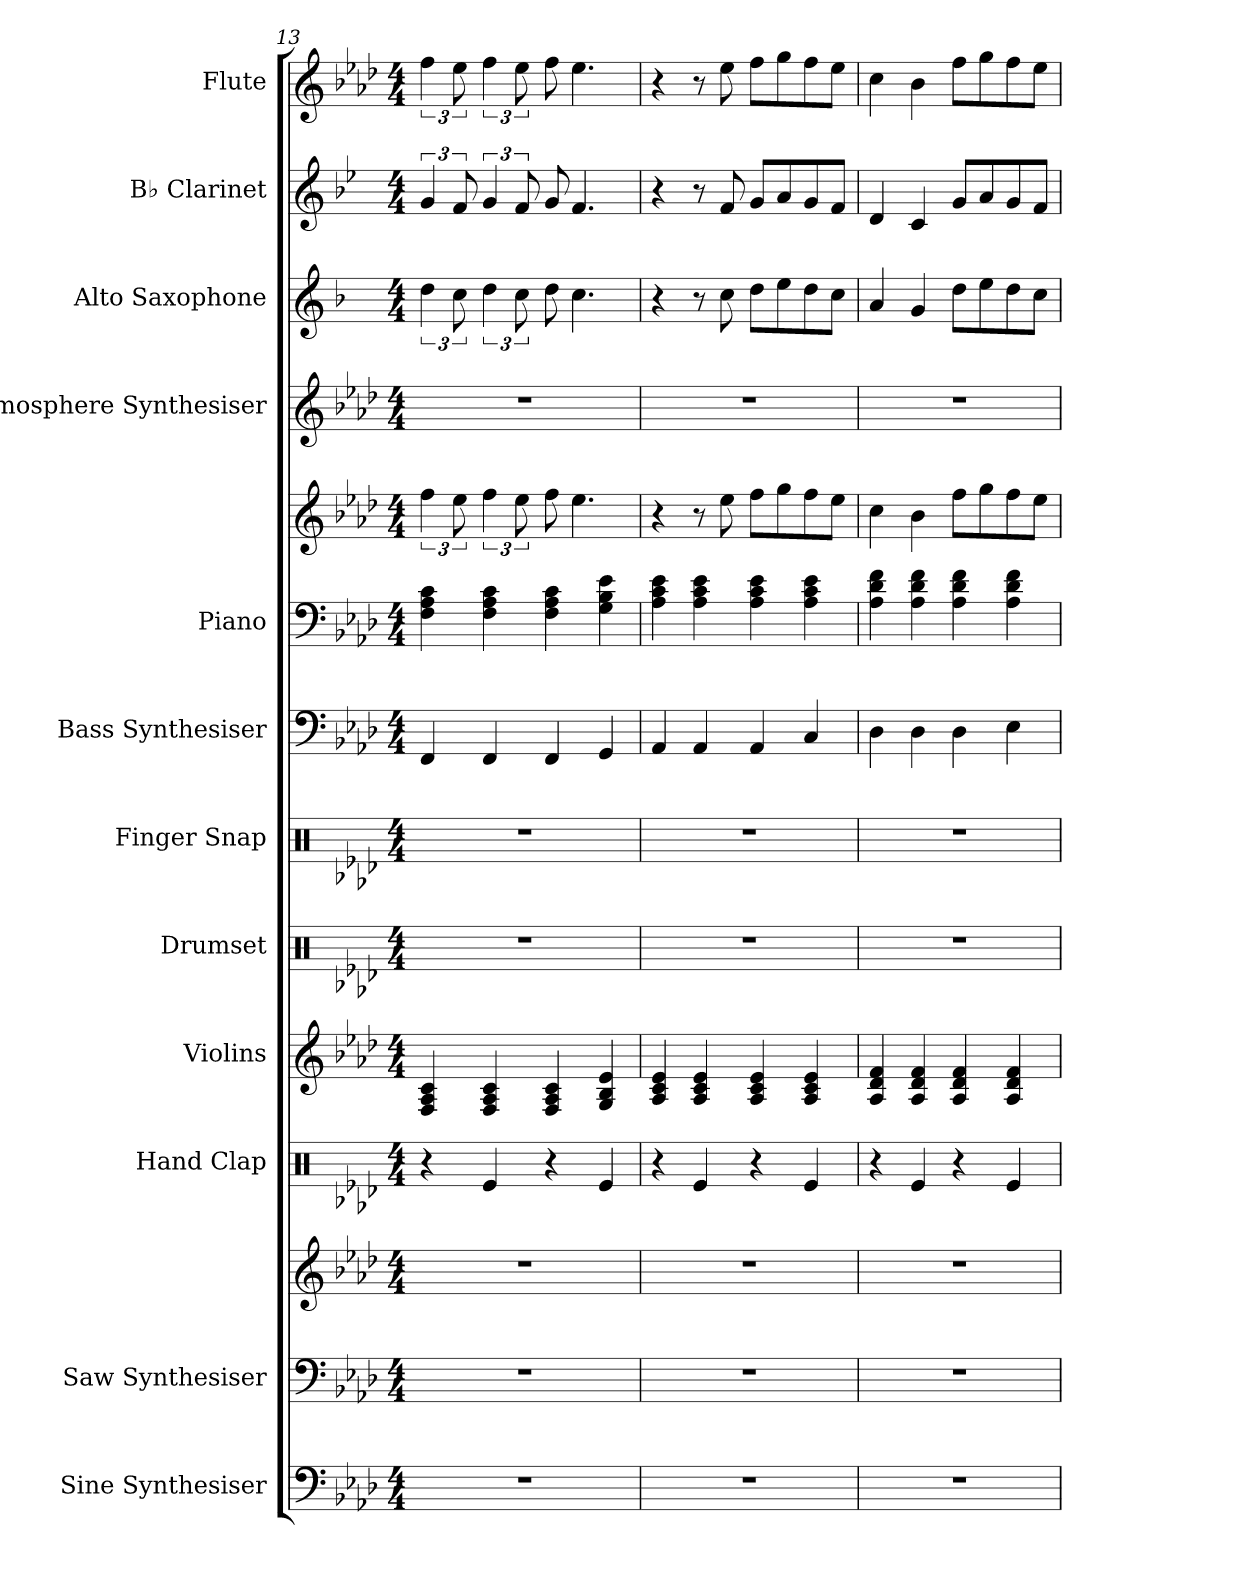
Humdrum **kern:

**kern	**kern	**kern	**kern	**kern	**kern	**kern	**kern	**kern	**kern	**kern	**kern	**kern	**kern
*part12	*part11	*part11	*part10	*part9	*part8	*part7	*part6	*part5	*part5	*part4	*part3	*part2	*part1
*staff14	*staff13	*staff12	*staff11	*staff10	*staff9	*staff8	*staff7	*staff6	*staff5	*staff4	*staff3	*staff2	*staff1
*I"Sine Synthesiser	*I"Saw Synthesiser	*	*I"Hand Clap	*I"Violins	*I"Drumset	*I"Finger Snap	*I"Bass Synthesiser	*I"Piano	*	*I"Atmosphere Synthesiser	*I"Alto Saxophone	*I"B♭ Clarinet	*I"Flute
*I'Synth.	*I'Synth.	*	*I'Hd. Clp.	*I'Vlns.	*I'D. Set	*I'Fi. Sna.	*I'Synth.	*I'Pno.	*	*I'Synth.	*I'A. Sax.	*I'B♭ Cl.	*I'Fl.
*clefF4	*clefF4	*clefG2	*clefX	*clefG2	*clefX	*clefX	*clefF4	*clefF4	*clefG2	*clefG2	*clefG2	*clefG2	*clefG2
*	*	*	*	*	*	*	*	*	*	*	*ITrd5c9	*ITrd1c2	*
*k[b-e-a-d-]	*k[b-e-a-d-]	*k[b-e-a-d-]	*k[b-e-a-d-]	*k[b-e-a-d-]	*k[b-e-a-d-]	*k[b-e-a-d-]	*k[b-e-a-d-]	*k[b-e-a-d-]	*k[b-e-a-d-]	*k[b-e-a-d-]	*k[b-e-a-d-]	*k[b-e-a-d-]	*k[b-e-a-d-]
*M4/4	*M4/4	*M4/4	*M4/4	*M4/4	*M4/4	*M4/4	*M4/4	*M4/4	*M4/4	*M4/4	*M4/4	*M4/4	*M4/4
=13	=13	=13	=13	=13	=13	=13	=13	=13	=13	=13	=13	=13	=13
1r	1r	1r	4r	4F/ 4A-/ 4c/	1r	1r	4FF/	4F\ 4A-\ 4c\	6ff\	1r	6f\	6f/	6ff\
.	.	.	.	.	.	.	.	.	12ee-\	.	12e-\	12e-/	12ee-\
.	.	.	4Re/	4F/ 4A-/ 4c/	.	.	4FF/	4F\ 4A-\ 4c\	6ff\	.	6f\	6f/	6ff\
.	.	.	.	.	.	.	.	.	12ee-\	.	12e-\	12e-/	12ee-\
.	.	.	4r	4F/ 4A-/ 4c/	.	.	4FF/	4F\ 4A-\ 4c\	8ff\	.	8f\	8f/	8ff\
.	.	.	.	.	.	.	.	.	4.ee-\	.	4.e-\	4.e-/	4.ee-\
.	.	.	4Re/	4G/ 4B-/ 4e-/	.	.	4GG/	4G\ 4B-\ 4e-\	.	.	.	.	.
=14	=14	=14	=14	=14	=14	=14	=14	=14	=14	=14	=14	=14	=14
1r	1r	1r	4r	4A-/ 4c/ 4e-/	1r	1r	4AA-/	4A-\ 4c\ 4e-\	4r	1r	4r	4r	4r
.	.	.	4Re/	4A-/ 4c/ 4e-/	.	.	4AA-/	4A-\ 4c\ 4e-\	8r	.	8r	8r	8r
.	.	.	.	.	.	.	.	.	8ee-\	.	8e-\	8e-/	8ee-\
.	.	.	4r	4A-/ 4c/ 4e-/	.	.	4AA-/	4A-\ 4c\ 4e-\	8ff\L	.	8f\L	8f/L	8ff\L
.	.	.	.	.	.	.	.	.	8gg\	.	8g\	8g/	8gg\
.	.	.	4Re/	4A-/ 4c/ 4e-/	.	.	4C/	4A-\ 4c\ 4e-\	8ff\	.	8f\	8f/	8ff\
.	.	.	.	.	.	.	.	.	8ee-\J	.	8e-\J	8e-/J	8ee-\J
=15	=15	=15	=15	=15	=15	=15	=15	=15	=15	=15	=15	=15	=15
1r	1r	1r	4r	4A-/ 4d-/ 4f/	1r	1r	4D-\	4A-\ 4d-\ 4f\	4cc\	1r	4c/	4c/	4cc\
.	.	.	4Re/	4A-/ 4d-/ 4f/	.	.	4D-\	4A-\ 4d-\ 4f\	4b-\	.	4B-/	4B-/	4b-\
.	.	.	4r	4A-/ 4d-/ 4f/	.	.	4D-\	4A-\ 4d-\ 4f\	8ff\L	.	8f\L	8f/L	8ff\L
.	.	.	.	.	.	.	.	.	8gg\	.	8g\	8g/	8gg\
.	.	.	4Re/	4A-/ 4d-/ 4f/	.	.	4E-\	4A-\ 4d-\ 4f\	8ff\	.	8f\	8f/	8ff\
.	.	.	.	.	.	.	.	.	8ee-\J	.	8e-\J	8e-/J	8ee-\J
=	=	=	=	=	=	=	=	=	=	=	=	=	=
*-	*-	*-	*-	*-	*-	*-	*-	*-	*-	*-	*-	*-	*-
